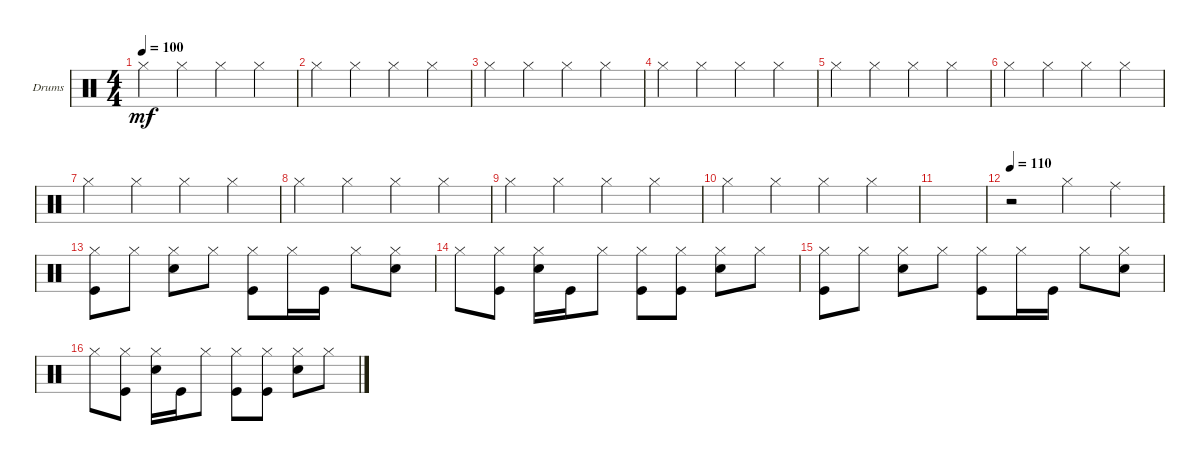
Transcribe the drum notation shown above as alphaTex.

\defaultSystemsLayout 4
\bracketExtendMode groupsimilarinstruments
\firstSystemTrackNameOrientation horizontal
\otherSystemsTrackNameOrientation horizontal
\track ("Drumkit" "Drums") {instrument percussion}
\staff {score}
\articulation defaults
\ts (4 4)
\tempo 100
\clef neutral
\ks c "Hi-Hat (closed)".4{dy mf} "Hi-Hat (closed)".4 "Hi-Hat (closed)".4 "Hi-Hat (closed)".4
|
"Hi-Hat (closed)".4 "Hi-Hat (closed)".4 "Hi-Hat (closed)".4 "Hi-Hat (closed)".4 |
"Hi-Hat (closed)".4 "Hi-Hat (closed)".4 "Hi-Hat (closed)".4 "Hi-Hat (closed)".4 |
"Hi-Hat (closed)".4 "Hi-Hat (closed)".4 "Hi-Hat (closed)".4 "Hi-Hat (closed)".4 |
"Hi-Hat (closed)".4 "Hi-Hat (closed)".4 "Hi-Hat (closed)".4 "Hi-Hat (closed)".4 |
"Hi-Hat (closed)".4 "Hi-Hat (closed)".4 "Hi-Hat (closed)".4 "Hi-Hat (closed)".4 |
"Hi-Hat (closed)".4 "Hi-Hat (closed)".4 "Hi-Hat (closed)".4 "Hi-Hat (closed)".4 |
"Hi-Hat (closed)".4 "Hi-Hat (closed)".4 "Hi-Hat (closed)".4 "Hi-Hat (closed)".4 |
"Hi-Hat (closed)".4 "Hi-Hat (closed)".4 "Hi-Hat (closed)".4 "Hi-Hat (closed)".4 |
"Hi-Hat (closed)".4 "Hi-Hat (closed)".4 "Hi-Hat (closed)".4 "Hi-Hat (closed)".4 |
|
\tempo 110
r.2 "Hi-Hat (closed)".4 "Ride (middle)".4 |
("Hi-Hat (closed)" "Kick (hit)").8 "Hi-Hat (closed)".8 ("Hi-Hat (closed)" "Snare (hit) 2").8 "Hi-Hat (closed)".8 ("Hi-Hat (closed)" "Kick (hit)").8 "Hi-Hat (closed)".16 "Kick (hit)".16 "Hi-Hat (closed)".8 ("Hi-Hat (closed)" "Snare (hit) 2").8 |
"Hi-Hat (closed)".8 ("Hi-Hat (closed)" "Kick (hit)").8 ("Hi-Hat (closed)" "Snare (hit) 2").16 "Kick (hit)".16 "Hi-Hat (closed)".8 ("Hi-Hat (closed)" "Kick (hit)").8 ("Hi-Hat (closed)" "Kick (hit)").8 ("Hi-Hat (closed)" "Snare (hit) 2").8 "Hi-Hat (closed)".8 |
("Hi-Hat (closed)" "Kick (hit)").8 "Hi-Hat (closed)".8 ("Hi-Hat (closed)" "Snare (hit) 2").8 "Hi-Hat (closed)".8 ("Hi-Hat (closed)" "Kick (hit)").8 "Hi-Hat (closed)".16 "Kick (hit)".16 "Hi-Hat (closed)".8 ("Hi-Hat (closed)" "Snare (hit) 2").8 |
"Hi-Hat (closed)".8 ("Hi-Hat (closed)" "Kick (hit)").8 ("Hi-Hat (closed)" "Snare (hit) 2").16 "Kick (hit)".16 "Hi-Hat (closed)".8 ("Hi-Hat (closed)" "Kick (hit)").8 ("Hi-Hat (closed)" "Kick (hit)").8 ("Hi-Hat (closed)" "Snare (hit) 2").8 "Hi-Hat (closed)".8
